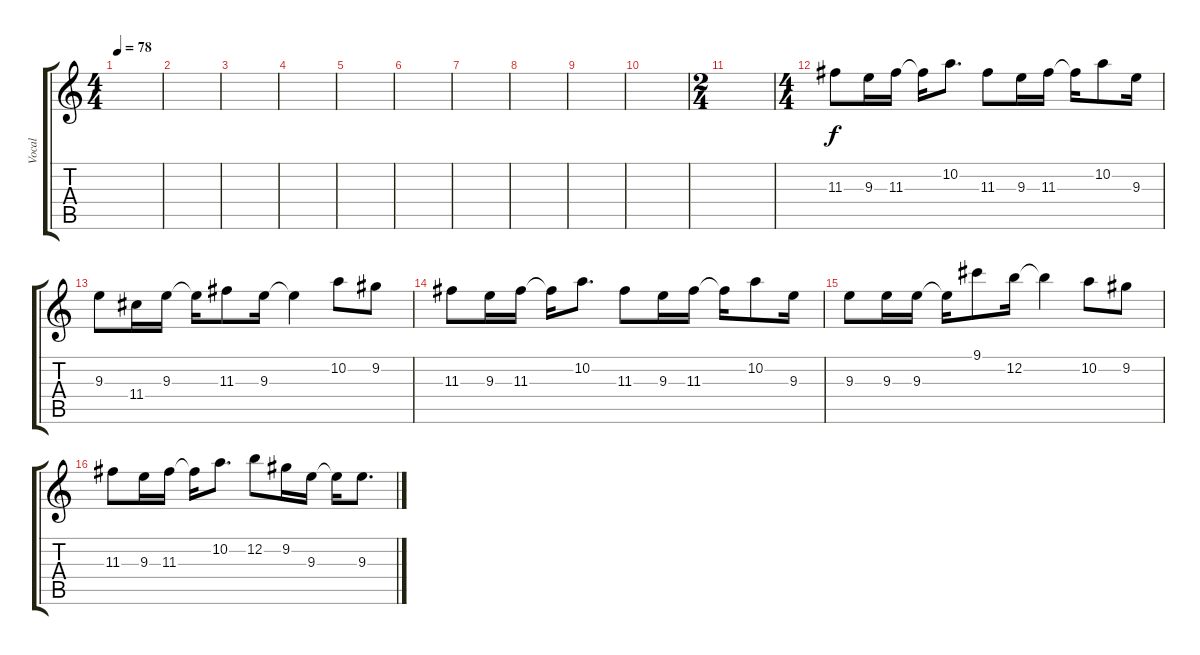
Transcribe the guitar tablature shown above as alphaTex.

\track ("Vocal" "Vocal") {instrument electricguitarclean}
\staff {score tabs}
\tuning (E4 B3 G3 D3 A2 E2) {hide}
\ts (4 4)
\tempo 78
\clef g2
\ks c
|
|
|
|
|
|
|
|
|
|
\ts (2 4)
|
\ts (4 4)
11.3.8{volume 16} 9.3.16 11.3.16 11.3{t}.16 10.2.8{d} 11.3.8 9.3.16 11.3.16 11.3{t}.16 10.2.8 9.3.16 |
9.3.8 11.4.16 9.3.16 9.3{t}.16 11.3.8 9.3.16 9.3{t}.4 10.2.8 9.2.8 |
11.3.8 9.3.16 11.3.16 11.3{t}.16 10.2.8{d} 11.3.8 9.3.16 11.3.16 11.3{t}.16 10.2.8 9.3.16 |
9.3.8 9.3.16 9.3.16 9.3{t}.16 9.1.8 12.2.16 12.2{t}.4 10.2.8 9.2.8 |
11.3.8 9.3.16 11.3.16 11.3{t}.16 10.2.8{d} 12.2.8 9.2.16 9.3.16 9.3{t}.16 9.3.8{d}
